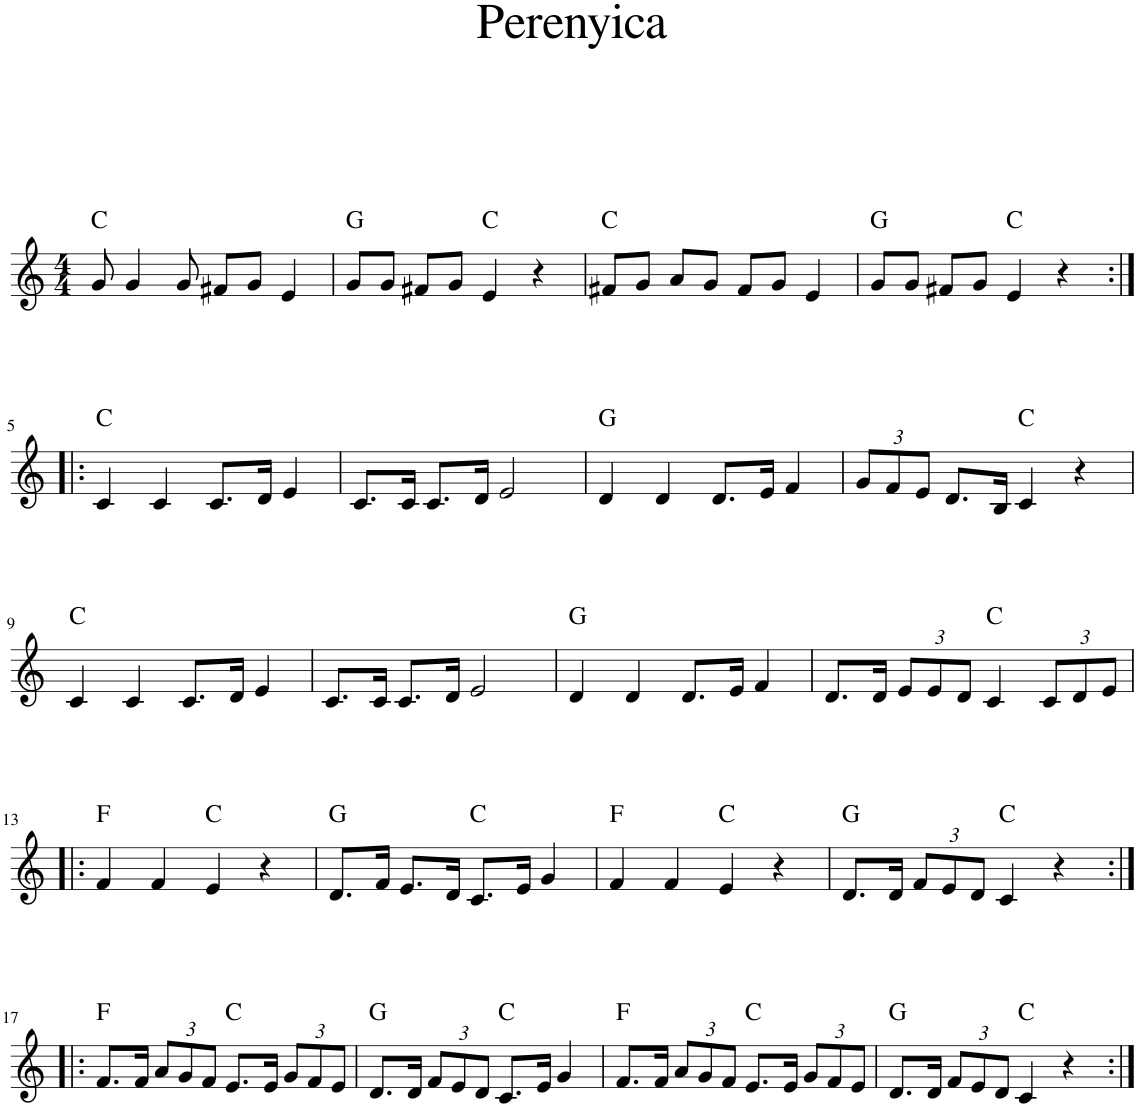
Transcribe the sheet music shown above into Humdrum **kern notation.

**kern	**harte
*part1	*part1
*staff1	*
*I"Piano	*
*I'Pno.	*
*clefG2	*
*k[]	*
*M4/4	*
=1	=1
8g/	C:maj
4g/	.
8g/	.
8f#X/L	.
8g/J	.
4e/	.
=2	=2
8g/L	G:maj
8g/J	.
8f#X/L	.
8g/J	.
4e/	C:maj
4r	.
=3	=3
8f#X/L	C:maj
8g/J	.
8a/L	.
8g/J	.
8f#/L	.
8g/J	.
4e/	.
=4	=4
8g/L	G:maj
8g/J	.
8f#X/L	.
8g/J	.
4e/	C:maj
4r	.
!!LO:LB:g=z
=5:|!|:	=5:|!|:
4c/	C:maj
4c/	.
8.c/L	.
16d/Jk	.
4e/	.
=6	=6
8.c/L	.
16c/Jk	.
8.c/L	.
16d/Jk	.
2e/	.
=7	=7
4d/	G:maj
4d/	.
8.d/L	.
16e/Jk	.
4f/	.
=8	=8
*Xbrackettup	*
12g/L	.
12f/	.
12e/J	.
8.d/L	.
16B/Jk	.
4c/	C:maj
4r	.
!!LO:LB:g=z
=9	=9
4c/	C:maj
4c/	.
8.c/L	.
16d/Jk	.
4e/	.
=10	=10
8.c/L	.
16c/Jk	.
8.c/L	.
16d/Jk	.
2e/	.
=11	=11
4d/	G:maj
4d/	.
8.d/L	.
16e/Jk	.
4f/	.
=12	=12
8.d/L	.
16d/Jk	.
12e/L	.
12e/	.
12d/J	.
4c/	C:maj
12c/L	.
12d/	.
12e/J	.
!!LO:LB:g=z
=13!|:	=13!|:
4f/	F:maj
4f/	.
4e/	C:maj
4r	.
=14	=14
8.d/L	G:maj
16f/Jk	.
8.e/L	.
16d/Jk	.
8.c/L	C:maj
16e/Jk	.
4g/	.
=15	=15
4f/	F:maj
4f/	.
4e/	C:maj
4r	.
=16	=16
8.d/L	G:maj
16d/Jk	.
12f/L	.
12e/	.
12d/J	.
4c/	C:maj
4r	.
!!LO:LB:g=z
=17:|!|:	=17:|!|:
8.f/L	F:maj
16f/Jk	.
12a/L	.
12g/	.
12f/J	.
8.e/L	C:maj
16e/Jk	.
12g/L	.
12f/	.
12e/J	.
=18	=18
8.d/L	G:maj
16d/Jk	.
12f/L	.
12e/	.
12d/J	.
8.c/L	C:maj
16e/Jk	.
4g/	.
=19	=19
8.f/L	F:maj
16f/Jk	.
12a/L	.
12g/	.
12f/J	.
8.e/L	C:maj
16e/Jk	.
12g/L	.
12f/	.
12e/J	.
=20	=20
8.d/L	G:maj
16d/Jk	.
12f/L	.
12e/	.
12d/J	.
4c/	C:maj
4r	.
=:|!	=:|!
*-	*-
